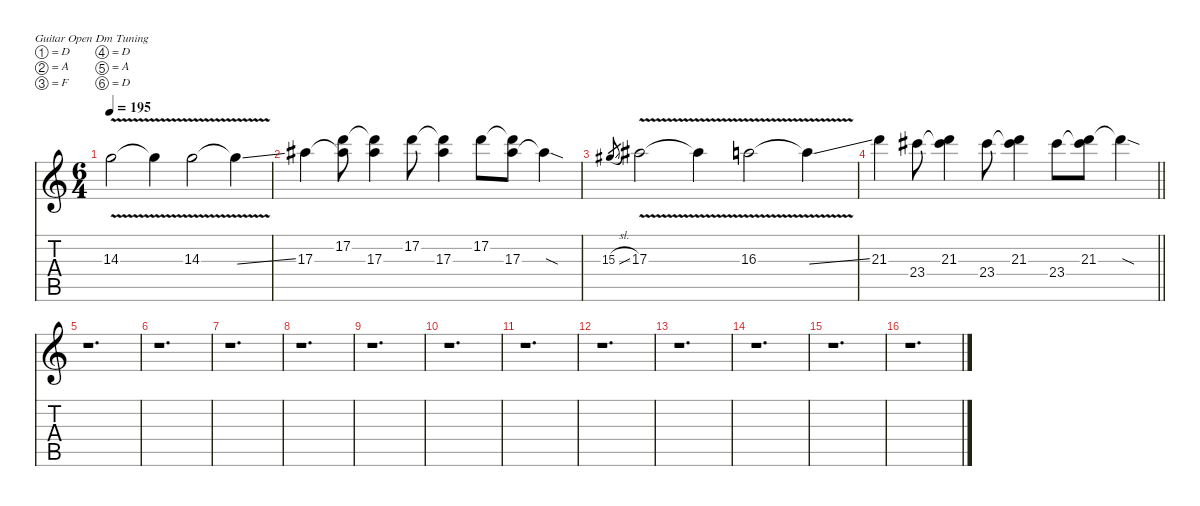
\defaultSystemsLayout 4
\hideDynamics
\bracketExtendMode nobrackets
\singleTrackTrackNamePolicy hidden
\multiTrackTrackNamePolicy hidden
\firstSystemTrackNameMode fullname
\firstSystemTrackNameOrientation horizontal
\otherSystemsTrackNameOrientation horizontal
\track ("Leading" "dist.guit.") {defaultSystemsLayout 4 instrument distortionguitar}
\staff {score tabs}
\tuning (D4 A3 F3 D3 A2 D2)
\ts (6 4)
\tempo 195
\clef g2
\ks c
14.3{v}.2{dy f beam Down} 14.3{v t}.4{beam Down} 14.3{v}.2{beam Down} 14.3{v ss t}.4{beam Down} |
17.3{acc #}.4{beam Down} (17.2 17.3{t acc #}).8{beam Down} (17.2{t} 17.3{acc #}).4{beam Down} 17.2.8{beam Down} (17.2{t} 17.3{acc #}).4{beam Down} 17.2.8{beam Down} (17.2{t} 17.3{acc #}).8{beam Down} 17.3{sod t acc #}.4{beam Down} |
15.3{sl acc #}.8{gr dy mf beam Up} 17.3{v acc #}.2{dy f beam Down} 17.3{v t acc #}.4{beam Down} 16.3{v}.2{beam Down} 16.3{v ss t}.4{beam Down} |
\barLineRight lightlight
21.3.4{beam Down} 23.4{acc #}.8{beam Down} (21.3 23.4{t acc #}).4{beam Down} 23.4{acc #}.8{beam Down} (21.3 23.4{t acc #}).4{beam Down} 23.4{acc #}.8{beam Down} (21.3 23.4{t acc #}).8{beam Down} 21.3{sod t}.4{beam Down} |
r.1{d beam Down} |
r.1{d beam Down} |
r.1{d beam Down} |
r.1{d beam Down} |
r.1{d beam Down} |
r.1{d beam Down} |
r.1{d beam Down} |
r.1{d beam Down} |
r.1{d beam Down} |
r.1{d beam Down} |
r.1{d beam Down} |
r.1{d beam Down}
